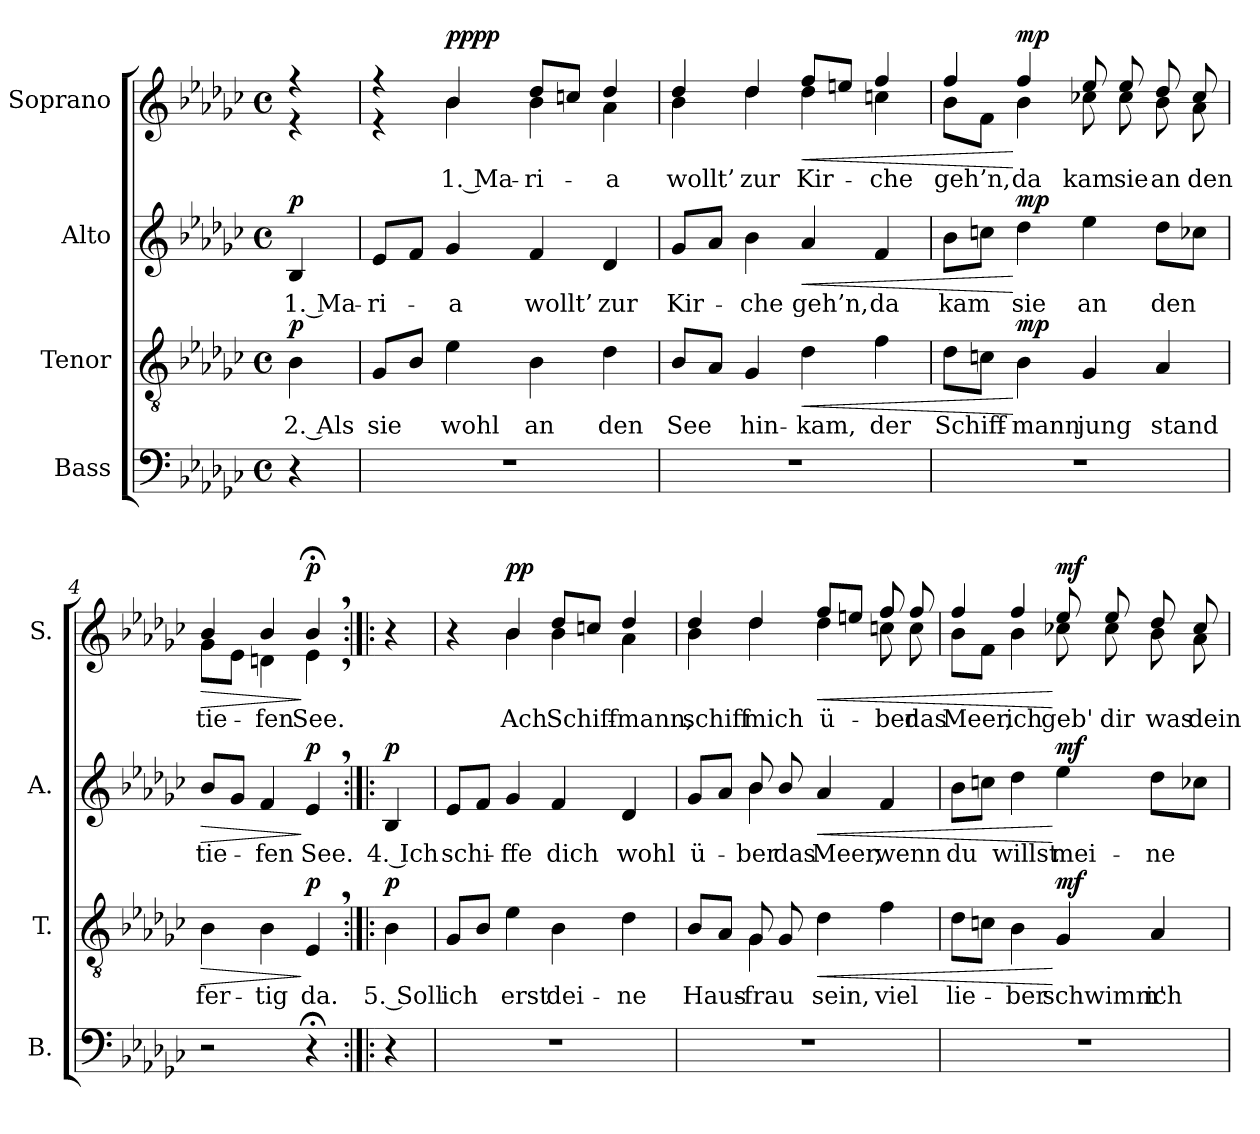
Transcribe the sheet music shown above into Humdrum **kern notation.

**kern	**kern	**text	**dynam	**kern	**text	**dynam	**kern	**text	**dynam
*part4	*part3	*part3	*part3	*part2	*part2	*part2	*part1	*part1	*part1
*staff4	*staff3	*staff3	*staff3	*staff2	*staff2	*staff2	*staff1	*staff1	*staff1
*I"Bass	*I"Tenor	*	*	*I"Alto	*	*	*I"Soprano	*	*
*I'B.	*I'T.	*	*	*I'A.	*	*	*I'S.	*	*
*clefF4	*clefGv2	*	*	*clefG2	*	*	*clefG2	*	*
*k[b-e-a-d-g-c-]	*k[b-e-a-d-g-c-]	*	*	*k[b-e-a-d-g-c-]	*	*	*k[b-e-a-d-g-c-]	*	*
*M4/4	*M4/4	*	*	*M4/4	*	*	*M4/4	*	*
*met(c)	*met(c)	*	*	*met(c)	*	*	*met(c)	*	*
=	=	=	=	=	=	=	=	=	=
!	!	!LO:LY:b	!	!	!	!	!	!	!
!	!	!	!	!	!	!	!LO:TX:a:B:t=Andante con moto	!	!
!	!	!	!	!	!	!	!LO:TX:a:t=S/A	!	!
!	!	!	!	!	!	!	!LO:TX:a:t=a. 2	!	!
!	!	!	!LO:DY:a	!	!LO:LY:b	!LO:DY:a	!	!	!
*	*	*	*	*	*	*	*^	*	*
4r	4B-\	2. Als	p	4B-/	1. Ma-	p	4r	4r	.	.
=1	=1	=1	=1	=1	=1	=1	=1	=1	=1	=1
!	!	!LO:LY:b	!	!	!	!	!	!	!	!
!	!	!	!	!	!LO:LY:b	!	!	!	!	!
1r	8G-/L	sie	.	8e-/L	-ri-	.	4r	4r	.	.
.	8B-/J	.	.	8f/J	.	.	.	.	.	.
!	!	!LO:LY:b	!	!	!	!	!	!	!	!
!	!	!	!	!	!LO:LY:b	!	!	!	!	!
!	!	!	!	!	!	!	!	!	!LO:LY:b	!LO:DY:a
!	!	!	!	!	!	!	!	!	!	!LO:DY:n=1:b
.	4e-\	wohl	.	4g-/	-a	.	4b-/	4b-\	1. Ma-	pp pp
!	!	!LO:LY:b	!	!	!	!	!	!	!	!
!	!	!	!	!	!LO:LY:b	!	!	!	!	!
!	!	!	!	!	!	!	!	!	!LO:LY:b	!
.	4B-\	an	.	4f/	wollt’	.	8dd-/L	4b-\	-ri-	.
.	.	.	.	.	.	.	8ccn/J	.	.	.
!	!	!LO:LY:b	!	!	!	!	!	!	!	!
!	!	!	!	!	!LO:LY:b	!	!	!	!	!
!	!	!	!	!	!	!	!	!	!LO:LY:b	!
.	4d-\	den	.	4d-/	zur	.	4dd-/	4a-\	-a	.
=2	=2	=2	=2	=2	=2	=2	=2	=2	=2	=2
!	!	!LO:LY:b	!	!	!	!	!	!	!	!
!	!	!	!	!	!LO:LY:b	!	!	!	!	!
!	!	!	!	!	!	!	!	!	!LO:LY:b	!
1r	8B-/L	See	.	8g-/L	Kir-	.	4dd-/	4b-\	wollt’	.
.	8A-/J	.	.	8a-/J	.	.	.	.	.	.
!	!	!LO:LY:b	!	!	!	!	!	!	!	!
!	!	!	!	!	!LO:LY:b	!	!	!	!	!
!	!	!	!	!	!	!	!	!	!LO:LY:b	!
.	4G-/	hin-	.	4b-\	-che	.	4dd-/	4dd-\	zur	.
!	!	!LO:LY:b	!LO:HP:b	!	!	!	!	!	!	!
!	!	!	!	!	!LO:LY:b	!LO:HP:b	!	!	!	!
!	!	!	!	!	!	!	!	!	!LO:LY:b	!LO:HP:b
.	4d-\	-kam,	<	4a-/	geh’n,	<	8ff/L	4dd-\	Kir-	<
.	.	.	.	.	.	.	8een/J	.	.	.
!	!	!LO:LY:b	!	!	!	!	!	!	!	!
!	!	!	!	!	!LO:LY:b	!	!	!	!	!
!	!	!	!	!	!	!	!	!	!LO:LY:b	!
.	4f\	der	.	4f/	da	.	4ff/	4ccn\	-che	.
=3	=3	=3	=3	=3	=3	=3	=3	=3	=3	=3
!	!	!LO:LY:b	!	!	!	!	!	!	!	!
!	!	!	!	!	!LO:LY:b	!	!	!	!	!
!	!	!	!	!	!	!	!	!	!LO:LY:b	!
1r	8d-\L	Schiff-	.	8b-\L	kam	.	4ff/	8b-\L	geh’n,	.
.	8cn\J	.	.	8ccn\J	.	.	.	8f\J	.	.
!	!	!LO:LY:b	!	!	!	!	!	!	!	!
!	!	!	!	!	!LO:LY:b	!	!	!	!	!
!	!	!	!LO:DY:n=1:a	!	!	!LO:DY:n=1:a	!	!	!LO:LY:b	!LO:DY:n=1:a
.	4B-\	-mann	[ mp	4dd-\	sie	[ mp	4ff/	4b-\	da	[ mp
!	!	!LO:LY:b	!	!	!	!	!	!	!	!
!	!	!	!	!	!LO:LY:b	!	!	!	!	!
!	!	!	!	!	!	!	!	!	!LO:LY:b	!
.	4G-/	jung	.	4ee-\	an	.	8ee-/	8cc-X\	kam	.
!	!	!	!	!	!	!	!	!	!LO:LY:b	!
.	.	.	.	.	.	.	8ee-/	8cc-\	sie	.
!	!	!LO:LY:b	!	!	!	!	!	!	!	!
!	!	!	!	!	!LO:LY:b	!	!	!	!	!
!	!	!	!	!	!	!	!	!	!LO:LY:b	!
.	4A-/	stand	.	8dd-\L	den	.	8dd-/	8b-\	an	.
!	!	!	!	!	!	!	!	!	!LO:LY:b	!
.	.	.	.	8cc-X\J	.	.	8cc-/	8a-\	den	.
=4a	=4a	=4a	=4a	=4a	=4a	=4a	=4a	=4a	=4a	=4a
!	!	!LO:LY:b	!LO:HP:b	!	!	!	!	!	!	!
!	!	!	!	!	!LO:LY:b	!LO:HP:b	!	!	!	!
!	!	!	!	!	!	!	!	!	!LO:LY:b	!LO:HP:b
2r	4B-\	fer-	>	8b-/L	tie-	>	4b-/	8g-\L	tie-	>
.	.	.	.	8g-/J	.	.	.	8e-\J	.	.
!	!	!LO:LY:b	!	!	!	!	!	!	!	!
!	!	!	!	!	!LO:LY:b	!	!	!	!	!
!	!	!	!	!	!	!	!	!	!LO:LY:b	!
.	4B-\	-tig	.	4f/	-fen	.	4b-/	4dn\	-fen	.
!	!	!LO:LY:b	!	!	!	!	!	!	!	!
!	!	!	!	!	!LO:LY:b	!	!	!	!	!
!	!	!	!LO:DY:n=1:a	!	!	!LO:DY:n=1:a	!	!	!LO:LY:b	!LO:DY:n=1:a
4r;	4E-,/	da.	] p	4e-,/	See.	] p	4b-;<,/	4e-,\	See.	] p
*	*	*	*	*	*	*	*v	*v	*	*
=4b:|!|:	=4b:|!|:	=4b:|!|:	=4b:|!|:	=4b:|!|:	=4b:|!|:	=4b:|!|:	=4b:|!|:	=4b:|!|:	=4b:|!|:
*	*	*	*	*	*	*	*^	*	*
!	!	!LO:LY:b	!	!	!	!	!	!	!	!
*	*	*	*	*	*	*	*v	*v	*	*
*	*	*	*	*	*	*	*^	*	*
!	!	!	!LO:DY:a	!	!LO:LY:b	!LO:DY:a	!	!	!	!
*	*	*	*	*	*	*	*v	*v	*	*
4r	4B-\	5. Soll	p	4B-/	4. Ich	p	4r	.	.
=5	=5	=5	=5	=5	=5	=5	=5	=5	=5
!	!	!LO:LY:b	!	!	!	!	!	!	!
!	!	!	!	!	!LO:LY:b	!	!	!	!
*	*	*	*	*	*	*	*^	*	*
1r	8G-/L	ich	.	8e-/L	schi-	.	4r	4ryy	.	.
.	8B-/J	.	.	8f/J	.	.	.	.	.	.
!	!	!LO:LY:b	!	!	!	!	!	!	!	!
!	!	!	!	!	!LO:LY:b	!	!	!	!	!
!	!	!	!	!	!	!	!	!	!LO:LY:b	!LO:DY:a
.	4e-\	erst	.	4g-/	-ffe	.	4b-/	4b-\	Ach	pp
!	!	!LO:LY:b	!	!	!	!	!	!	!	!
!	!	!	!	!	!LO:LY:b	!	!	!	!	!
!	!	!	!	!	!	!	!	!	!LO:LY:b	!
.	4B-\	dei-	.	4f/	dich	.	8dd-/L	4b-\	Schiff-	.
.	.	.	.	.	.	.	8ccn/J	.	.	.
!	!	!LO:LY:b	!	!	!	!	!	!	!	!
!	!	!	!	!	!LO:LY:b	!	!	!	!	!
!	!	!	!	!	!	!	!	!	!LO:LY:b	!
.	4d-\	-ne	.	4d-/	wohl	.	4dd-/	4a-\	-mann,	.
*	*	*	*	*	*	*	*v	*v	*	*
=6	=6	=6	=6	=6	=6	=6	=6	=6	=6
*	*	*	*	*	*	*	*^	*	*
!	!	!LO:LY:b	!	!	!	!	!	!	!	!
*	*^	*	*	*	*	*	*v	*v	*	*
*	*	*	*	*	*	*	*	*^	*	*
!	!	!	!	!	!	!LO:LY:b	!	!	!	!	!
*	*	*	*	*	*^	*	*	*v	*v	*	*
*	*	*	*	*	*	*	*	*	*^	*	*
!	!	!	!	!	!	!	!	!	!	!	!LO:LY:b	!
*	*	*	*	*	*	*	*	*	*^	*^	*	*
1r	8B-/L	4rfyy	Haus-	.	8g-/L	4rddyy	ü-	.	4dd-/	4b-\	2rddyy	2rgyy	schiff	.
.	8A-/J	.	.	.	8a-/J	.	.	.	.	.	.	.	.	.
!	!	!	!LO:LY:b	!	!	!	!	!	!	!	!	!	!	!
!	!	!	!	!	!	!	!LO:LY:b	!	!	!	!	!	!	!
!	!	!	!	!	!	!	!	!	!	!	!	!	!LO:LY:b	!
.	8G-/	4G-\	-frau	.	8b-/	4b-\	-ber	.	4dd-/	4dd-\	.	.	mich	.
!	!	!	!	!	!	!	!LO:LY:b	!	!	!	!	!	!	!
.	8G-/	.	.	.	8b-/	.	das	.	.	.	.	.	.	.
!	!	!	!LO:LY:b	!LO:HP:b	!	!	!	!	!	!	!	!	!	!
!	!	!	!	!	!	!	!LO:LY:b	!LO:HP:b	!	!	!	!	!	!
!	!	!	!	!	!	!	!	!	!	!	!	!	!LO:LY:b	!LO:HP:b
.	4d-\	2ryy	sein,	<	4a-/	2rddyy	Meer,	<	8ff/L	4dd-\	4rffyy	4rgyy	ü-	<
.	.	.	.	.	.	.	.	.	8een/J	.	.	.	.	.
!	!	!	!LO:LY:b	!	!	!	!	!	!	!	!	!	!	!
!	!	!	!	!	!	!	!LO:LY:b	!	!	!	!	!	!	!
!	!	!	!	!	!	!	!	!	!	!	!	!	!LO:LY:b	!
.	4f\	.	viel	.	4f/	.	wenn	.	4ff/	4ccn\	8ff/	8cc\	-ber	.
!	!	!	!	!	!	!	!	!	!	!	!	!	!LO:LY:b	!
.	.	.	.	.	.	.	.	.	.	.	8ff/	8cc\	das	.
*	*v	*v	*	*	*	*	*	*	*v	*v	*v	*v	*	*
*	*	*	*	*v	*v	*	*	*	*	*
=7	=7	=7	=7	=7	=7	=7	=7	=7	=7
*	*	*	*	*	*	*	*^	*	*
*	*	*	*	*	*	*	*	*^	*	*
*	*	*	*	*	*	*	*	*	*^	*	*
!	!	!LO:LY:b	!	!	!	!	!	!	!	!	!	!
*	*	*	*	*	*	*	*v	*v	*v	*v	*	*
*	*	*	*	*	*	*	*^	*	*
*	*	*	*	*	*	*	*	*^	*	*
*	*	*	*	*	*	*	*	*	*^	*	*
!	!	!	!	!	!LO:LY:b	!	!	!	!	!	!	!
*	*	*	*	*	*	*	*	*v	*v	*v	*	*
*	*	*	*	*	*	*	*^	*^	*	*
!	!	!	!	!	!	!	!	!	!	!	!LO:LY:b	!
*	*	*	*	*	*	*	*	*v	*v	*v	*	*
1r	8d-\L	lie-	.	8b-\L	du	.	4ff/	8b-\L	Meer,	.
.	8cn\J	.	.	8ccn\J	.	.	.	8f\J	.	.
!	!	!LO:LY:b	!	!	!	!	!	!	!	!
!	!	!	!	!	!LO:LY:b	!	!	!	!	!
!	!	!	!	!	!	!	!	!	!LO:LY:b	!
.	4B-\	-ber	.	4dd-\	willst	.	4ff/	4b-\	ich	.
!	!	!LO:LY:b	!	!	!	!	!	!	!	!
!	!	!	!	!	!LO:LY:b	!	!	!	!	!
!	!	!	!LO:DY:n=1:a	!	!	!LO:DY:n=1:a	!	!	!LO:LY:b	!LO:DY:n=1:a
.	4G-/	schwimm'	[ mf	4ee-\	mei-	[ mf	8ee-/	8cc-X\	geb'	[ mf
!	!	!	!	!	!	!	!	!	!LO:LY:b	!
.	.	.	.	.	.	.	8ee-/	8cc-\	dir	.
!	!	!LO:LY:b	!	!	!	!	!	!	!	!
!	!	!	!	!	!LO:LY:b	!	!	!	!	!
!	!	!	!	!	!	!	!	!	!LO:LY:b	!
.	4A-/	ich	.	8dd-\L	-ne	.	8dd-/	8b-\	was	.
!	!	!	!	!	!	!	!	!	!LO:LY:b	!
.	.	.	.	8cc-X\J	.	.	8cc-/	8a-\	dein	.
*	*	*	*	*	*	*	*v	*v	*	*
=	=	=	=	=	=	=	=	=	=
*-	*-	*-	*-	*-	*-	*-	*-	*-	*-
